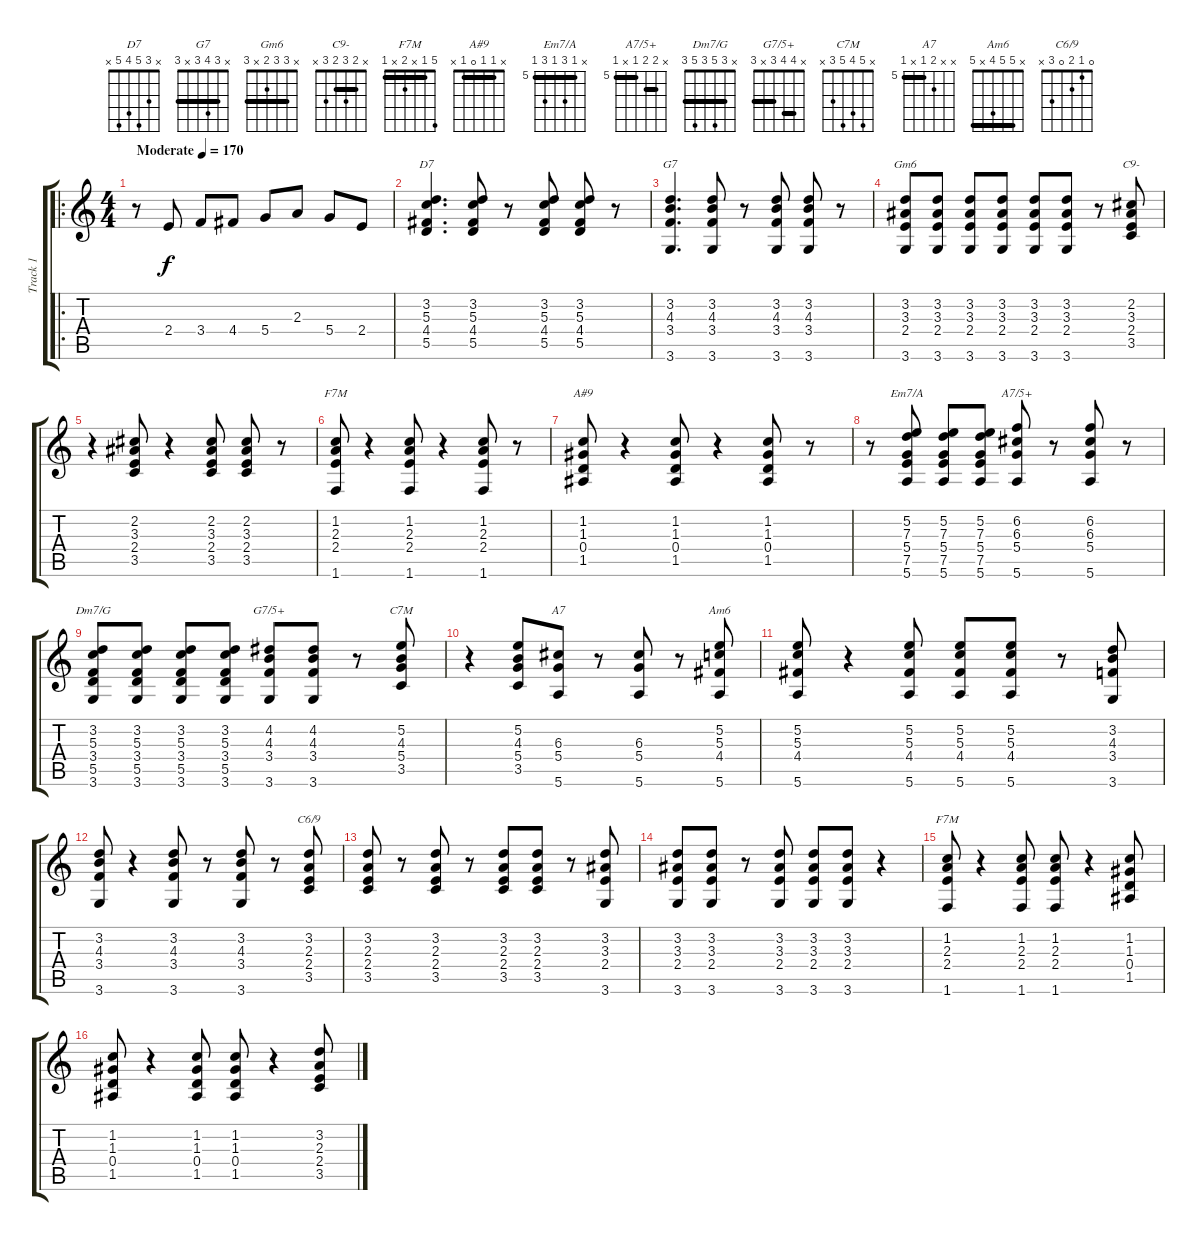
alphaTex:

\track ("Track 1" "Track 1") {instrument acousticguitarnylon}
\staff {score tabs}
\tuning (E4 B3 G3 D3 A2 E2) {hide}
\chord ("D7" x 3 5 4 5 x)
\chord ("G7" x 3 4 3 x 3) {barre 3}
\chord ("Gm6" x 3 3 2 x 3) {barre 3}
\chord ("C9-" x 2 3 2 3 x) {barre 2}
\chord ("F7M" x 1 2 2 x 1) {barre 1}
\chord ("A#9" x 1 1 0 1 x) {barre 1}
\chord ("Em7/A" x 5 7 5 7 5) {firstfret 5 barre 5}
\chord ("A7/5+" x 6 6 5 x 5) {firstfret 5 barre (5 6)}
\chord ("Dm7/G" x 3 5 3 5 3) {barre 3}
\chord ("G7/5+" x 4 4 3 x 3) {barre (3 4)}
\chord ("C7M" x 5 4 5 3 x)
\chord ("A7" x x 6 5 x 5) {firstfret 5 barre 5}
\chord ("Am6" x 5 5 4 x 5) {barre 5}
\chord ("C6/9" 0 1 2 0 3 x)
\chord ("F7M" 5 1 x 2 x 1) {barre 1}
\ro
\ts (4 4)
\tempo (170 "Moderate")
\clef g2
\ks c
r.8{dy f instrument acousticguitarnylon} 2.4.8 3.4.8 4.4.8 5.4.8 2.3.8 5.4.8 2.4.8 |
(3.2 5.3 4.4 5.5).4{d ch "D7"} (3.2 5.3 4.4 5.5).8 r.8 (3.2 5.3 4.4 5.5).8 (3.2 5.3 4.4 5.5).8 r.8 |
(3.2 4.3 3.4 3.6).4{d ch "G7"} (3.2 4.3 3.4 3.6).8 r.8 (3.2 4.3 3.4 3.6).8 (3.2 4.3 3.4 3.6).8 r.8 |
(3.2 3.3 2.4 3.6).8{ch "Gm6"} (3.2 3.3 2.4 3.6).8 (3.2 3.3 2.4 3.6).8 (3.2 3.3 2.4 3.6).8 (3.2 3.3 2.4 3.6).8 (3.2 3.3 2.4 3.6).8 r.8 (2.2 3.3 2.4 3.5).8{ch "C9-"} |
r.4 (2.2 3.3 2.4 3.5).8 r.4 (2.2 3.3 2.4 3.5).8 (2.2 3.3 2.4 3.5).8 r.8 |
(1.2 2.3 2.4 1.6).8{ch "F7M"} r.4 (1.2 2.3 2.4 1.6).8 r.4 (1.2 2.3 2.4 1.6).8 r.8 |
(1.2 1.3 0.4 1.5).8{ch "A#9"} r.4 (1.2 1.3 0.4 1.5).8 r.4 (1.2 1.3 0.4 1.5).8 r.8 |
r.8 (5.2 7.3 5.4 7.5 5.6).8{ch "Em7/A"} (5.2 7.3 5.4 7.5 5.6).8 (5.2 7.3 5.4 7.5 5.6).8 (6.2 6.3 5.4 5.6).8{ch "A7/5+"} r.8 (6.2 6.3 5.4 5.6).8 r.8 |
(3.2 5.3 3.4 5.5 3.6).8{ch "Dm7/G"} (3.2 5.3 3.4 5.5 3.6).8 (3.2 5.3 3.4 5.5 3.6).8 (3.2 5.3 3.4 5.5 3.6).8 (4.2 4.3 3.4 3.6).8{ch "G7/5+"} (4.2 4.3 3.4 3.6).8 r.8 (5.2 4.3 5.4 3.5).8{ch "C7M"} |
r.4 (5.2 4.3 5.4 3.5).8 (6.3 5.4 5.6).8{ch "A7"} r.8 (6.3 5.4 5.6).8 r.8 (5.2 5.3 4.4 5.6).8{ch "Am6"} |
(5.2 5.3 4.4 5.6).8 r.4 (5.2 5.3 4.4 5.6).8 (5.2 5.3 4.4 5.6).8 (5.2 5.3 4.4 5.6).8 r.8 (3.2 4.3 3.4 3.6).8 |
(3.2 4.3 3.4 3.6).8 r.4 (3.2 4.3 3.4 3.6).8 r.8 (3.2 4.3 3.4 3.6).8 r.8 (3.2 2.3 2.4 3.5).8{ch "C6/9"} |
(3.2 2.3 2.4 3.5).8 r.8 (3.2 2.3 2.4 3.5).8 r.8 (3.2 2.3 2.4 3.5).8 (3.2 2.3 2.4 3.5).8 r.8 (3.2 3.3 2.4 3.6).8 |
(3.2 3.3 2.4 3.6).8 (3.2 3.3 2.4 3.6).8 r.8 (3.2 3.3 2.4 3.6).8 (3.2 3.3 2.4 3.6).8 (3.2 3.3 2.4 3.6).8 r.4 |
(1.2 2.3 2.4 1.6).8{ch "F7M"} r.4 (1.2 2.3 2.4 1.6).8 (1.2 2.3 2.4 1.6).8 r.4 (1.2 1.3 0.4 1.5).8 |
(1.2 1.3 0.4 1.5).8 r.4 (1.2 1.3 0.4 1.5).8 (1.2 1.3 0.4 1.5).8 r.4 (3.2 2.3 2.4 3.5).8
